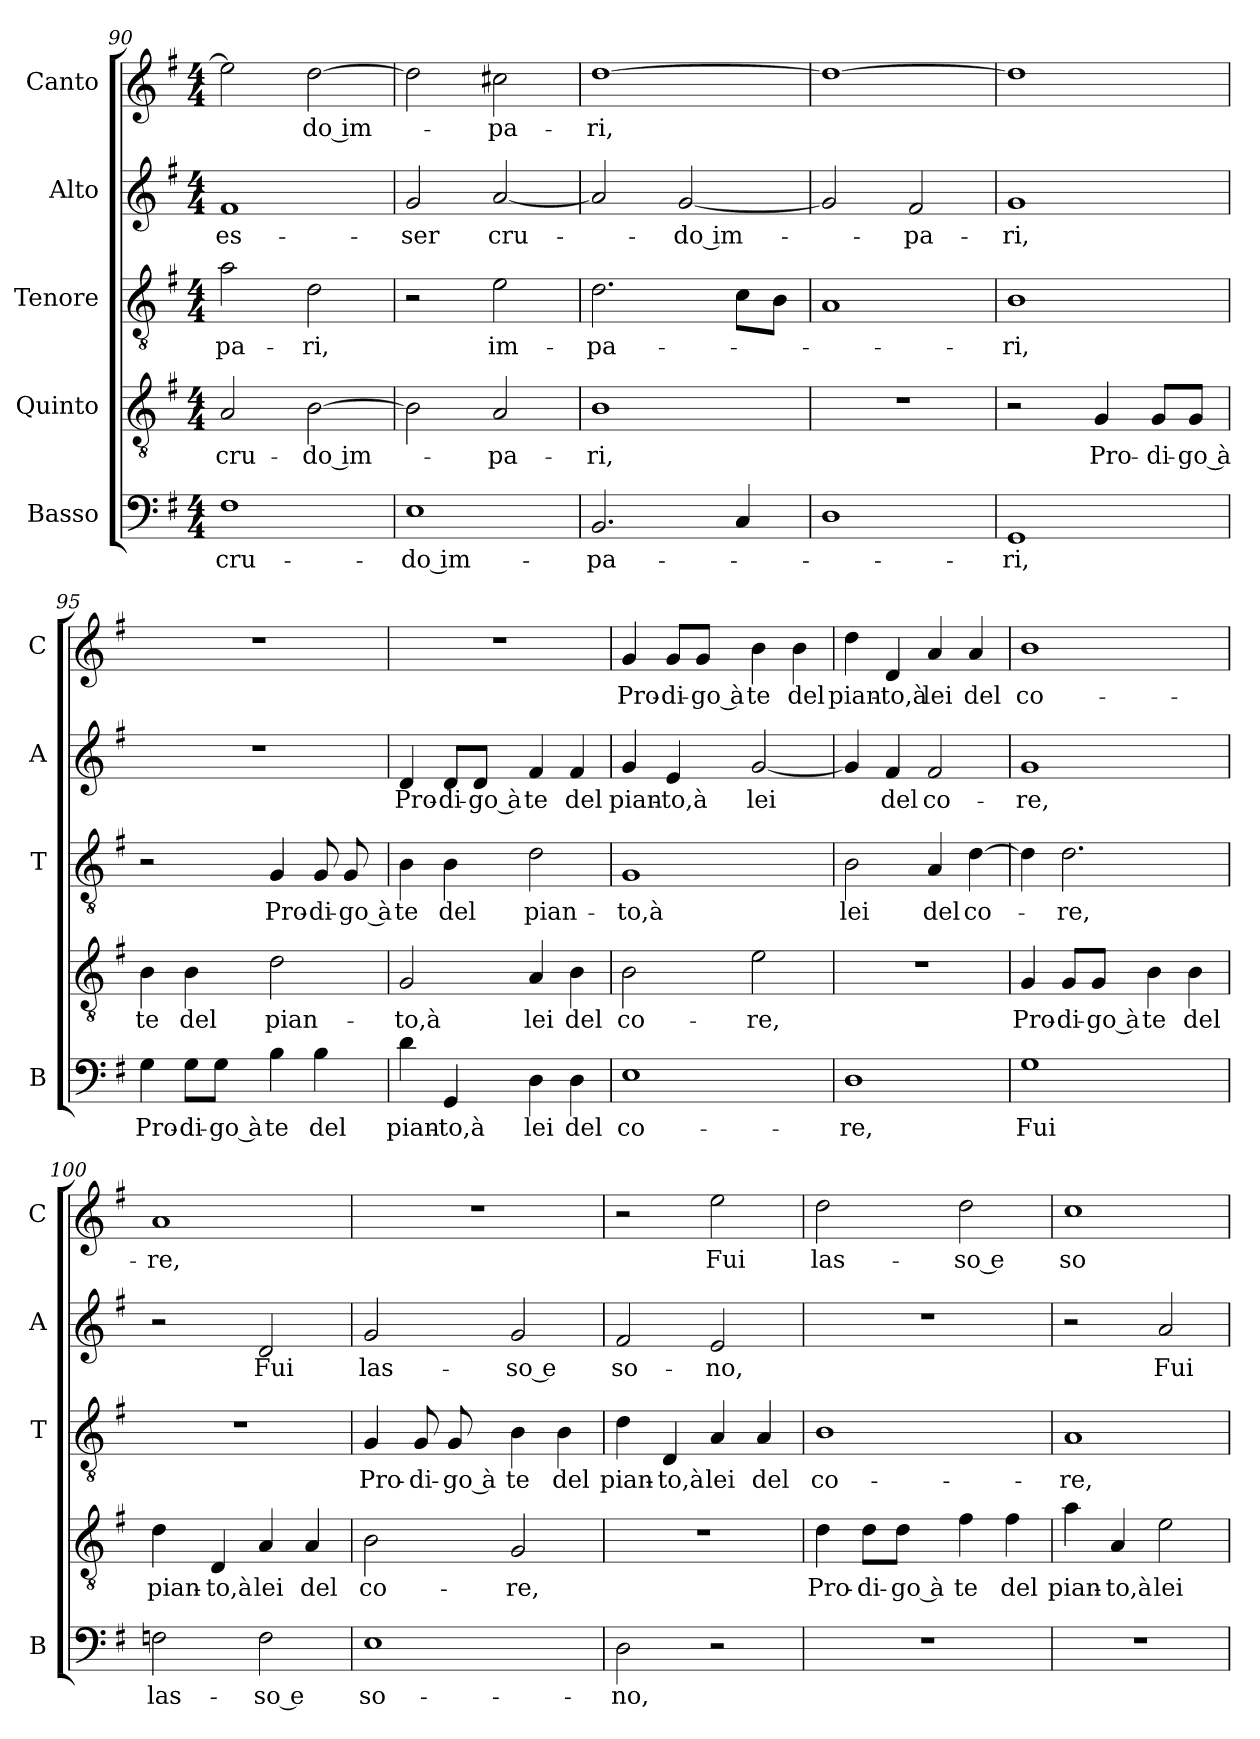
**kern	**text	**kern	**text	**kern	**text	**kern	**text	**kern	**text
*part5	*part5	*part4	*part4	*part3	*part3	*part2	*part2	*part1	*part1
*staff5	*staff5	*staff4	*staff4	*staff3	*staff3	*staff2	*staff2	*staff1	*staff1
*I"Basso	*	*I"Quinto	*	*I"Tenore	*	*I"Alto	*	*I"Canto	*
*I'B	*	*	*	*I'T	*	*I'A	*	*I'C	*
*clefF4	*	*clefGv2	*	*clefGv2	*	*clefG2	*	*clefG2	*
*k[f#]	*	*k[f#]	*	*k[f#]	*	*k[f#]	*	*k[f#]	*
*G:	*	*G:	*	*G:	*	*G:	*	*G:	*
*M4/4	*	*M4/4	*	*M4/4	*	*M4/4	*	*M4/4	*
=90	=90	=90	=90	=90	=90	=90	=90	=90	=90
!	!LO:LY:b	!	!LO:LY:b	!	!LO:LY:b	!	!LO:LY:b	!	!
1F#	cru-	2A/	cru-	2a\	-pa-	1f#	es-	2ee\]	.
!	!	!	!LO:LY:b	!	!LO:LY:b	!	!	!	!LO:LY:b
.	.	[2B\	-do im-	2d\	-ri,	.	.	[2dd\	-do im-
=91	=91	=91	=91	=91	=91	=91	=91	=91	=91
!	!LO:LY:b	!	!	!	!	!	!LO:LY:b	!	!
1E	-do im-	2B\]	.	2r	.	2g/	-ser	2dd\]	.
!	!	!	!LO:LY:b	!	!LO:LY:b	!	!LO:LY:b	!	!LO:LY:b
.	.	2A/	-pa-	2e\	im-	[2a/	cru-	2cc#X\	-pa-
=92	=92	=92	=92	=92	=92	=92	=92	=92	=92
!	!LO:LY:b	!	!LO:LY:b	!	!LO:LY:b	!	!	!	!LO:LY:b
2.BB/	-pa-	1B	-ri,	2.d\	-pa-	2a/]	.	[1dd	-ri,
!	!	!	!	!	!	!	!LO:LY:b	!	!
.	.	.	.	.	.	[2g/	-do im-	.	.
4C/	.	.	.	8c\L	.	.	.	.	.
.	.	.	.	8B\J	.	.	.	.	.
!!LO:PB:g=z
=93	=93	=93	=93	=93	=93	=93	=93	=93	=93
1D	.	1r	.	1A	.	2g/]	.	1dd_	.
!	!	!	!	!	!	!	!LO:LY:b	!	!
.	.	.	.	.	.	2f#/	-pa-	.	.
=94	=94	=94	=94	=94	=94	=94	=94	=94	=94
!	!LO:LY:b	!	!	!	!LO:LY:b	!	!LO:LY:b	!	!
1GG	-ri,	2r	.	1B	-ri,	1g	-ri,	1dd]	.
!	!	!	!LO:LY:b	!	!	!	!	!	!
.	.	4G/	Pro-	.	.	.	.	.	.
!	!	!	!LO:LY:b	!	!	!	!	!	!
.	.	8G/L	-di-	.	.	.	.	.	.
!	!	!	!LO:LY:b	!	!	!	!	!	!
.	.	8G/J	-go à	.	.	.	.	.	.
=95	=95	=95	=95	=95	=95	=95	=95	=95	=95
!	!LO:LY:b	!	!LO:LY:b	!	!	!	!	!	!
4G\	Pro-	4B\	te	2r	.	1r	.	1r	.
!	!LO:LY:b	!	!LO:LY:b	!	!	!	!	!	!
8G\L	-di-	4B\	del	.	.	.	.	.	.
!	!LO:LY:b	!	!	!	!	!	!	!	!
8G\J	-go à	.	.	.	.	.	.	.	.
!	!LO:LY:b	!	!LO:LY:b	!	!LO:LY:b	!	!	!	!
4B\	te	2d\	pian-	4G/	Pro-	.	.	.	.
!	!LO:LY:b	!	!	!	!LO:LY:b	!	!	!	!
4B\	del	.	.	8G/	-di-	.	.	.	.
!	!	!	!	!	!LO:LY:b	!	!	!	!
.	.	.	.	8G/	-go à	.	.	.	.
=96	=96	=96	=96	=96	=96	=96	=96	=96	=96
!	!LO:LY:b	!	!LO:LY:b	!	!LO:LY:b	!	!LO:LY:b	!	!
4d\	pian-	2G/	-to,à	4B\	te	4d/	Pro-	1r	.
!	!LO:LY:b	!	!	!	!LO:LY:b	!	!LO:LY:b	!	!
4GG/	-to,à	.	.	4B\	del	8d/L	-di-	.	.
!	!	!	!	!	!	!	!LO:LY:b	!	!
.	.	.	.	.	.	8d/J	-go à	.	.
!	!LO:LY:b	!	!LO:LY:b	!	!LO:LY:b	!	!LO:LY:b	!	!
4D\	lei	4A/	lei	2d\	pian-	4f#/	te	.	.
!	!LO:LY:b	!	!LO:LY:b	!	!	!	!LO:LY:b	!	!
4D\	del	4B\	del	.	.	4f#/	del	.	.
=97	=97	=97	=97	=97	=97	=97	=97	=97	=97
!	!LO:LY:b	!	!LO:LY:b	!	!LO:LY:b	!	!LO:LY:b	!	!LO:LY:b
1E	co-	2B\	co-	1G	-to,à	4g/	pian-	4g/	Pro-
!	!	!	!	!	!	!	!LO:LY:b	!	!LO:LY:b
.	.	.	.	.	.	4e/	-to,à	8g/L	-di-
!	!	!	!	!	!	!	!	!	!LO:LY:b
.	.	.	.	.	.	.	.	8g/J	-go à
!	!	!	!LO:LY:b	!	!	!	!LO:LY:b	!	!LO:LY:b
.	.	2e\	-re,	.	.	[2g/	lei	4b\	te
!	!	!	!	!	!	!	!	!	!LO:LY:b
.	.	.	.	.	.	.	.	4b\	del
=98	=98	=98	=98	=98	=98	=98	=98	=98	=98
!	!LO:LY:b	!	!	!	!LO:LY:b	!	!	!	!LO:LY:b
1D	-re,	1r	.	2B\	lei	4g/]	.	4dd\	pian-
!	!	!	!	!	!	!	!LO:LY:b	!	!LO:LY:b
.	.	.	.	.	.	4f#/	del	4d/	-to,à
!	!	!	!	!	!LO:LY:b	!	!LO:LY:b	!	!LO:LY:b
.	.	.	.	4A/	del	2f#/	co-	4a/	lei
!	!	!	!	!	!LO:LY:b	!	!	!	!LO:LY:b
.	.	.	.	[4d\	co-	.	.	4a/	del
!!LO:LB:g=z
=99	=99	=99	=99	=99	=99	=99	=99	=99	=99
!	!LO:LY:b	!	!LO:LY:b	!	!	!	!LO:LY:b	!	!LO:LY:b
1G	Fui	4G/	Pro-	4d\]	.	1g	-re,	1b	co-
!	!	!	!LO:LY:b	!	!LO:LY:b	!	!	!	!
.	.	8G/L	-di-	2.d\	-re,	.	.	.	.
!	!	!	!LO:LY:b	!	!	!	!	!	!
.	.	8G/J	-go à	.	.	.	.	.	.
!	!	!	!LO:LY:b	!	!	!	!	!	!
.	.	4B\	te	.	.	.	.	.	.
!	!	!	!LO:LY:b	!	!	!	!	!	!
.	.	4B\	del	.	.	.	.	.	.
=100	=100	=100	=100	=100	=100	=100	=100	=100	=100
!	!LO:LY:b	!	!LO:LY:b	!	!	!	!	!	!LO:LY:b
2Fn\	las-	4d\	pian-	1r	.	2r	.	1a	-re,
!	!	!	!LO:LY:b	!	!	!	!	!	!
.	.	4D/	-to,à	.	.	.	.	.	.
!	!LO:LY:b	!	!LO:LY:b	!	!	!	!LO:LY:b	!	!
2F\	-so e	4A/	lei	.	.	2d/	Fui	.	.
!	!	!	!LO:LY:b	!	!	!	!	!	!
.	.	4A/	del	.	.	.	.	.	.
=101	=101	=101	=101	=101	=101	=101	=101	=101	=101
!	!LO:LY:b	!	!LO:LY:b	!	!LO:LY:b	!	!LO:LY:b	!	!
1E	so-	2B\	co-	4G/	Pro-	2g/	las-	1r	.
!	!	!	!	!	!LO:LY:b	!	!	!	!
.	.	.	.	8G/	-di-	.	.	.	.
!	!	!	!	!	!LO:LY:b	!	!	!	!
.	.	.	.	8G/	-go à	.	.	.	.
!	!	!	!LO:LY:b	!	!LO:LY:b	!	!LO:LY:b	!	!
.	.	2G/	-re,	4B\	te	2g/	-so e	.	.
!	!	!	!	!	!LO:LY:b	!	!	!	!
.	.	.	.	4B\	del	.	.	.	.
=102	=102	=102	=102	=102	=102	=102	=102	=102	=102
!	!LO:LY:b	!	!	!	!LO:LY:b	!	!LO:LY:b	!	!
2D\	-no,	1r	.	4d\	pian-	2f#/	so-	2r	.
!	!	!	!	!	!LO:LY:b	!	!	!	!
.	.	.	.	4D/	-to,à	.	.	.	.
!	!	!	!	!	!LO:LY:b	!	!LO:LY:b	!	!LO:LY:b
2r	.	.	.	4A/	lei	2e/	-no,	2ee\	Fui
!	!	!	!	!	!LO:LY:b	!	!	!	!
.	.	.	.	4A/	del	.	.	.	.
=103	=103	=103	=103	=103	=103	=103	=103	=103	=103
!	!	!	!LO:LY:b	!	!LO:LY:b	!	!	!	!LO:LY:b
1r	.	4d\	Pro-	1B	co-	1r	.	2dd\	las-
!	!	!	!LO:LY:b	!	!	!	!	!	!
.	.	8d\L	-di-	.	.	.	.	.	.
!	!	!	!LO:LY:b	!	!	!	!	!	!
.	.	8d\J	-go à	.	.	.	.	.	.
!	!	!	!LO:LY:b	!	!	!	!	!	!LO:LY:b
.	.	4f#\	te	.	.	.	.	2dd\	-so e
!	!	!	!LO:LY:b	!	!	!	!	!	!
.	.	4f#\	del	.	.	.	.	.	.
=104	=104	=104	=104	=104	=104	=104	=104	=104	=104
!	!	!	!LO:LY:b	!	!LO:LY:b	!	!	!	!LO:LY:b
1r	.	4a\	pian-	1A	-re,	2r	.	1cc	so-
!	!	!	!LO:LY:b	!	!	!	!	!	!
.	.	4A/	-to,à	.	.	.	.	.	.
!	!	!	!LO:LY:b	!	!	!	!LO:LY:b	!	!
.	.	2e\	lei	.	.	2a/	Fui	.	.
=	=	=	=	=	=	=	=	=	=
*-	*-	*-	*-	*-	*-	*-	*-	*-	*-
